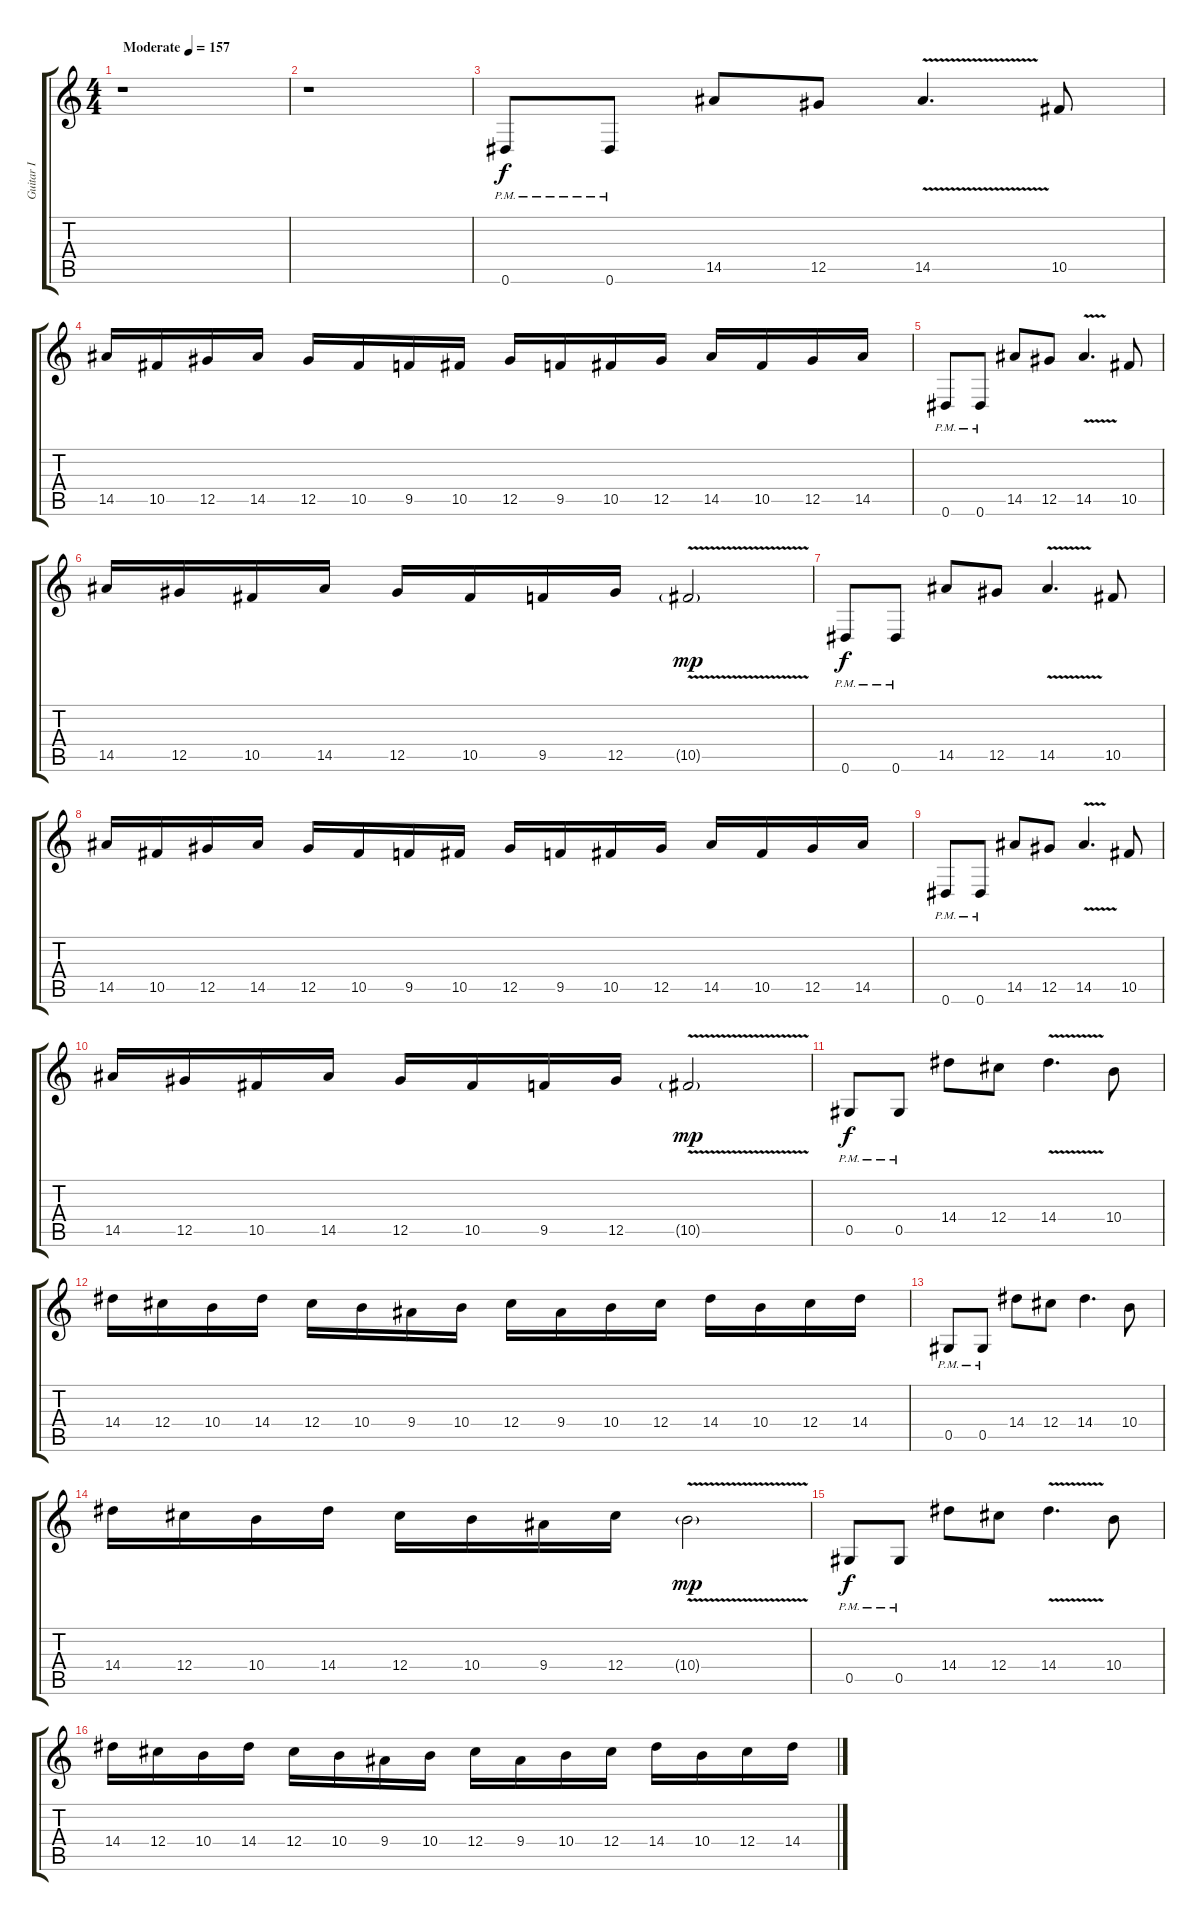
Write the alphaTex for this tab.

\track ("Guitar I" "Guitar I") {instrument overdrivenguitar}
\staff {score tabs}
\tuning (Eb4 Bb3 Gb3 Db3 Ab2 Eb2) {hide}
\ts (4 4)
\tempo (157 "Moderate")
\clef g2
\ks c
r.1{dy f instrument overdrivenguitar} |
r.1 |
0.6{pm}.8 0.6{pm}.8 14.5.8 12.5.8 14.5{v}.4{d} 10.5.8 |
14.5.16 10.5.16 12.5.16 14.5.16 12.5.16 10.5.16 9.5.16 10.5.16 12.5.16 9.5.16 10.5.16 12.5.16 14.5.16 10.5.16 12.5.16 14.5.16 |
0.6{pm}.8 0.6{pm}.8 14.5.8 12.5.8 14.5{v}.4{d} 10.5.8 |
14.5.16 12.5.16 10.5.16 14.5.16 12.5.16 10.5.16 9.5.16 12.5.16 10.5{v g}.2{dy mp} |
0.6{pm}.8{dy f} 0.6{pm}.8 14.5.8 12.5.8 14.5{v}.4{d} 10.5.8 |
14.5.16 10.5.16 12.5.16 14.5.16 12.5.16 10.5.16 9.5.16 10.5.16 12.5.16 9.5.16 10.5.16 12.5.16 14.5.16 10.5.16 12.5.16 14.5.16 |
0.6{pm}.8 0.6{pm}.8 14.5.8 12.5.8 14.5{v}.4{d} 10.5.8 |
14.5.16 12.5.16 10.5.16 14.5.16 12.5.16 10.5.16 9.5.16 12.5.16 10.5{v g}.2{dy mp} |
0.5{pm}.8{dy f} 0.5{pm}.8 14.4.8 12.4.8 14.4{v}.4{d} 10.4.8 |
14.4.16 12.4.16 10.4.16 14.4.16 12.4.16 10.4.16 9.4.16 10.4.16 12.4.16 9.4.16 10.4.16 12.4.16 14.4.16 10.4.16 12.4.16 14.4.16 |
0.5{pm}.8 0.5{pm}.8 14.4.8 12.4.8 14.4.4{d} 10.4.8 |
14.4.16 12.4.16 10.4.16 14.4.16 12.4.16 10.4.16 9.4.16 12.4.16 10.4{v g}.2{dy mp} |
0.5{pm}.8{dy f} 0.5{pm}.8 14.4.8 12.4.8 14.4{v}.4{d} 10.4.8 |
14.4.16 12.4.16 10.4.16 14.4.16 12.4.16 10.4.16 9.4.16 10.4.16 12.4.16 9.4.16 10.4.16 12.4.16 14.4.16 10.4.16 12.4.16 14.4.16
